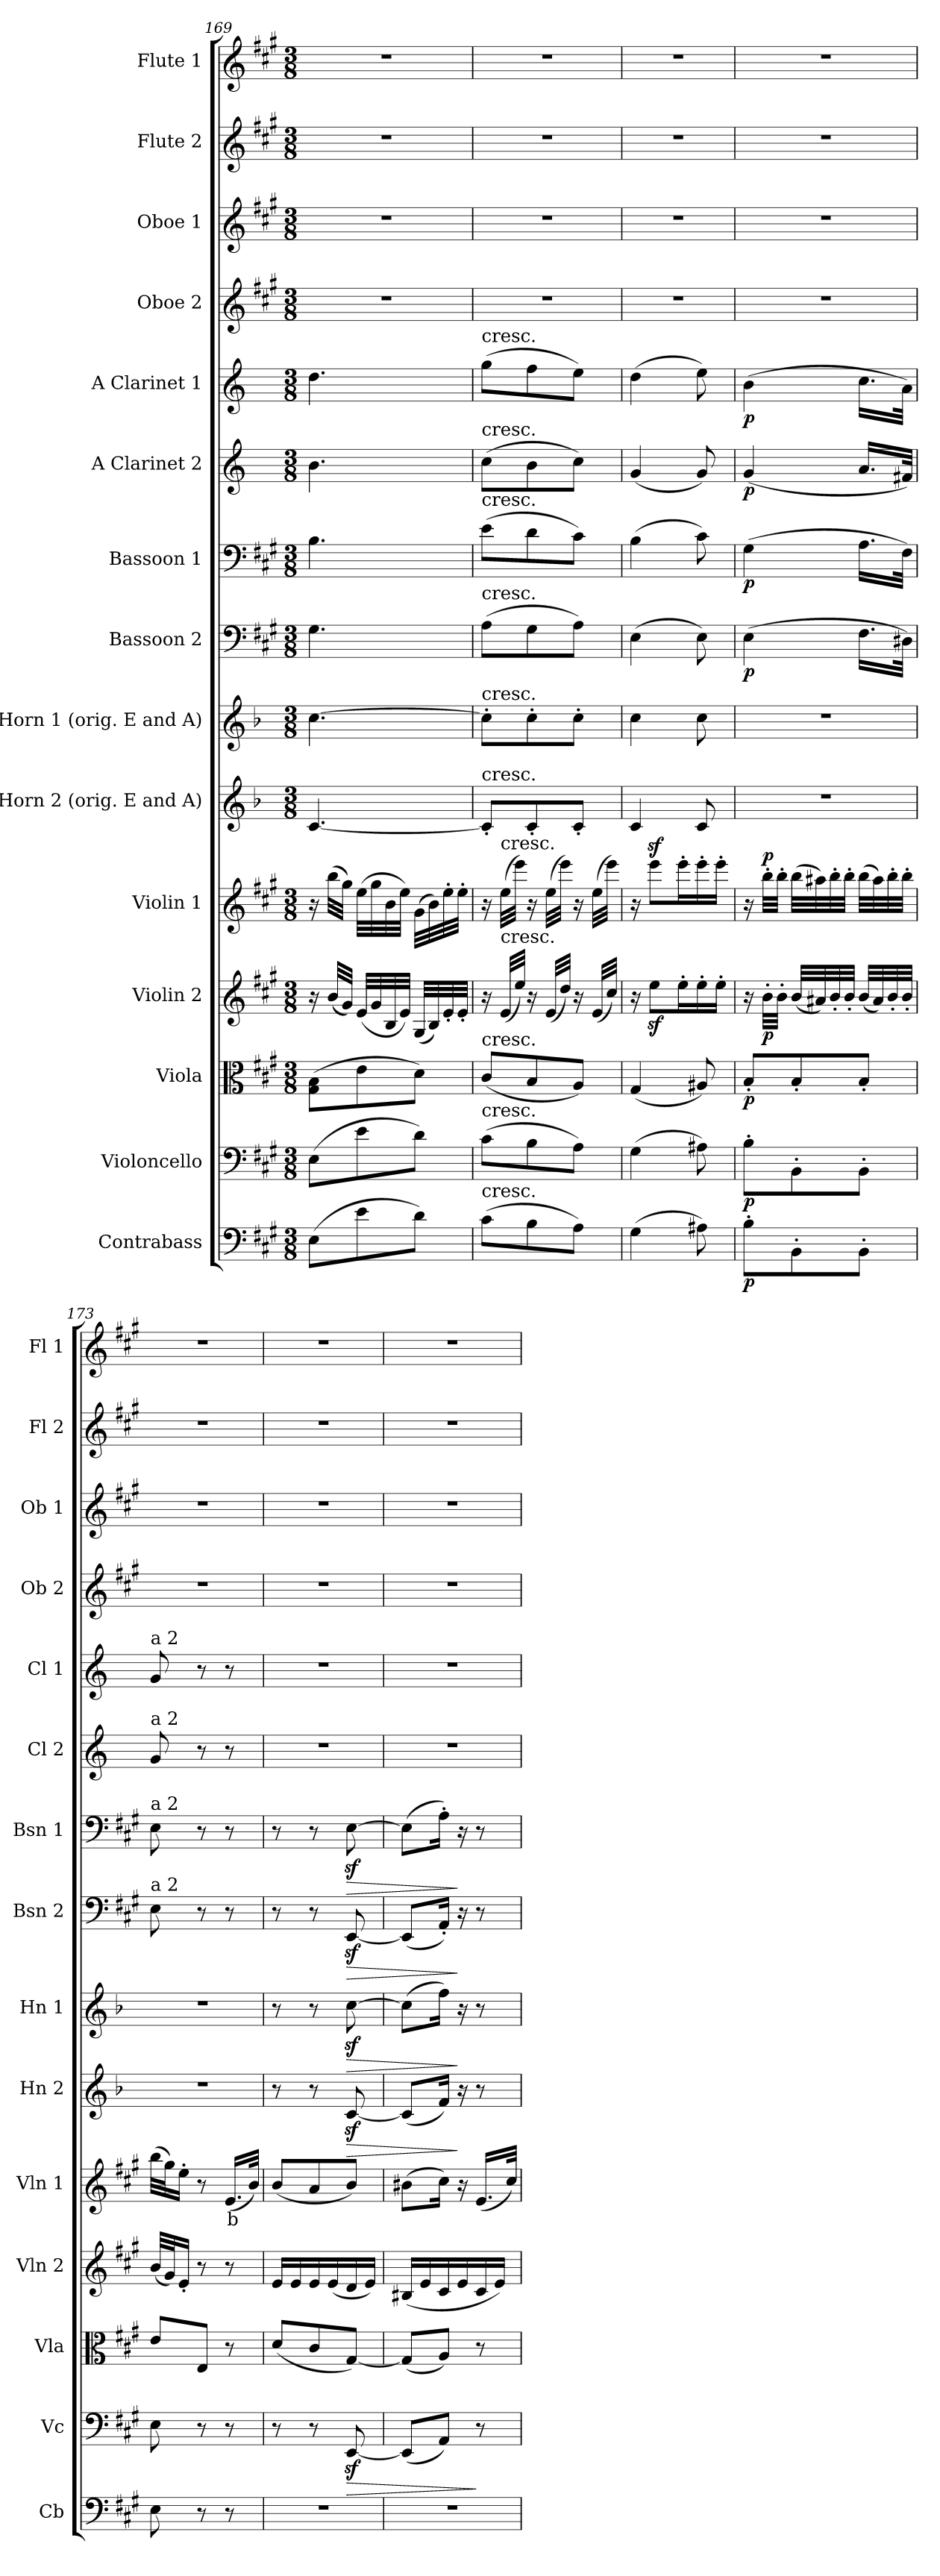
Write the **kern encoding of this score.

**kern	**dynam	**kern	**dynam	**kern	**dynam	**kern	**dynam	**kern	**text	**dynam	**kern	**dynam	**kern	**dynam	**kern	**dynam	**kern	**dynam	**kern	**dynam	**kern	**dynam	**kern	**kern	**kern	**kern
*part15	*part15	*part14	*part14	*part13	*part13	*part12	*part12	*part11	*part11	*part11	*part10	*part10	*part9	*part9	*part8	*part8	*part7	*part7	*part6	*part6	*part5	*part5	*part4	*part3	*part2	*part1
*staff15	*staff15	*staff14	*staff14	*staff13	*staff13	*staff12	*staff12	*staff11	*staff11	*staff11	*staff10	*staff10	*staff9	*staff9	*staff8	*staff8	*staff7	*staff7	*staff6	*staff6	*staff5	*staff5	*staff4	*staff3	*staff2	*staff1
*I"Contrabass	*	*I"Violoncello	*	*I"Viola	*	*I"Violin 2	*	*I"Violin 1	*	*	*I"E Horn 2 (orig. E and A)	*	*I"E Horn 1 (orig. E and A)	*	*I"Bassoon 2	*	*I"Bassoon 1	*	*I"A Clarinet 2	*	*I"A Clarinet 1	*	*I"Oboe 2	*I"Oboe 1	*I"Flute 2	*I"Flute 1
*I'Cb	*	*I'Vc	*	*I'Vla	*	*I'Vln 2	*	*I'Vln 1	*	*	*I'Hn 2	*	*I'Hn 1	*	*I'Bsn 2	*	*I'Bsn 1	*	*I'Cl 2	*	*I'Cl 1	*	*I'Ob 2	*I'Ob 1	*I'Fl 2	*I'Fl 1
*clefF4	*	*clefF4	*	*clefC3	*	*clefG2	*	*clefG2	*	*	*clefG2	*	*clefG2	*	*clefF4	*	*clefF4	*	*clefG2	*	*clefG2	*	*clefG2	*clefG2	*clefG2	*clefG2
*ITrd7c12	*	*	*	*	*	*	*	*	*	*	*ITrd5c8	*	*ITrd5c8	*	*	*	*	*	*ITrd2c3	*	*ITrd2c3	*	*	*	*	*
*k[f#c#g#]	*	*k[f#c#g#]	*	*k[f#c#g#]	*	*k[f#c#g#]	*	*k[f#c#g#]	*	*	*k[f#c#g#]	*	*k[f#c#g#]	*	*k[f#c#g#]	*	*k[f#c#g#]	*	*k[f#c#g#]	*	*k[f#c#g#]	*	*k[f#c#g#]	*k[f#c#g#]	*k[f#c#g#]	*k[f#c#g#]
*M3/8	*	*M3/8	*	*M3/8	*	*M3/8	*	*M3/8	*	*	*M3/8	*	*M3/8	*	*M3/8	*	*M3/8	*	*M3/8	*	*M3/8	*	*M3/8	*M3/8	*M3/8	*M3/8
=169	=169	=169	=169	=169	=169	=169	=169	=169	=169	=169	=169	=169	=169	=169	=169	=169	=169	=169	=169	=169	=169	=169	=169	=169	=169	=169
(8EE\L	.	(8E\L	.	(8G#\ 8B\L	.	16r	.	16r	.	.	[4.E/	.	[4.e\	.	4.G#\	.	4.B\	.	4.g#\	.	4.b\	.	4.r	4.r	4.r	4.r
.	.	.	.	.	.	(32b/LLL	.	(32bb\LLL	.	.	.	.	.	.	.	.	.	.	.	.	.	.	.	.	.	.
.	.	.	.	.	.	32g#/JJJ)	.	32gg#\JJJ)	.	.	.	.	.	.	.	.	.	.	.	.	.	.	.	.	.	.
8E\	.	8e\	.	8e\	.	(32e/LLL	.	(32ee\LLL	.	.	.	.	.	.	.	.	.	.	.	.	.	.	.	.	.	.
.	.	.	.	.	.	32g#/	.	32gg#\	.	.	.	.	.	.	.	.	.	.	.	.	.	.	.	.	.	.
.	.	.	.	.	.	32B/	.	32b\	.	.	.	.	.	.	.	.	.	.	.	.	.	.	.	.	.	.
.	.	.	.	.	.	32e/JJJ)	.	32ee\JJJ)	.	.	.	.	.	.	.	.	.	.	.	.	.	.	.	.	.	.
8D\J)	.	8d\J)	.	8d\J)	.	(32G#/LLL	.	(32g#\LLL	.	.	.	.	.	.	.	.	.	.	.	.	.	.	.	.	.	.
.	.	.	.	.	.	32B/)	.	32b\)	.	.	.	.	.	.	.	.	.	.	.	.	.	.	.	.	.	.
.	.	.	.	.	.	32e'/	.	32ee'\	.	.	.	.	.	.	.	.	.	.	.	.	.	.	.	.	.	.
.	.	.	.	.	.	32e'/JJJ	.	32ee'\JJJ	.	.	.	.	.	.	.	.	.	.	.	.	.	.	.	.	.	.
=170	=170	=170	=170	=170	=170	=170	=170	=170	=170	=170	=170	=170	=170	=170	=170	=170	=170	=170	=170	=170	=170	=170	=170	=170	=170	=170
!	!	!	!	!	!	!	!	!	!	!	!	!	!	!	!	!	!	!	!	!	!LO:TX:a:t=cresc.	!	!	!	!	!
!	!	!	!	!	!	!	!	!	!	!	!	!	!	!	!	!	!	!	!LO:TX:a:t=cresc.	!	!	!	!	!	!	!
!	!	!	!	!	!	!	!	!	!	!	!	!	!	!	!	!	!LO:TX:a:t=cresc.	!	!	!	!	!	!	!	!	!
!	!	!	!	!	!	!	!	!	!	!	!	!	!	!	!LO:TX:a:t=cresc.	!	!	!	!	!	!	!	!	!	!	!
!	!	!	!	!	!	!	!	!	!	!	!	!	!LO:TX:a:t=cresc.	!	!	!	!	!	!	!	!	!	!	!	!	!
!	!	!	!	!	!	!	!	!	!	!	!LO:TX:a:t=cresc.	!	!	!	!	!	!	!	!	!	!	!	!	!	!	!
!	!	!	!	!LO:TX:a:t=cresc.	!	!	!	!	!	!	!	!	!	!	!	!	!	!	!	!	!	!	!	!	!	!
!	!	!LO:TX:a:t=cresc.	!	!	!	!	!	!	!	!	!	!	!	!	!	!	!	!	!	!	!	!	!	!	!	!
!LO:TX:a:t=cresc.	!	!	!	!	!	!	!	!	!	!	!	!	!	!	!	!	!	!	!	!	!	!	!	!	!	!
(8C#\L	.	(8c#\L	.	(8c#/L	.	16r	.	16r	.	.	8E'/L]	.	8e'\L]	.	(8A\L	.	(8e\L	.	(8a\L	.	(8ee\L	.	4.r	4.r	4.r	4.r
!	!	!	!	!	!	!	!	!LO:TX:a:t=cresc.	!	!	!	!	!	!	!	!	!	!	!	!	!	!	!	!	!	!
!	!	!	!	!	!	!LO:TX:a:t=cresc.	!	!	!	!	!	!	!	!	!	!	!	!	!	!	!	!	!	!	!	!
.	.	.	.	.	.	(32e/LLL	.	(32ee\LLL	.	.	.	.	.	.	.	.	.	.	.	.	.	.	.	.	.	.
.	.	.	.	.	.	32ee/JJJ)	.	32eee\JJJ)	.	.	.	.	.	.	.	.	.	.	.	.	.	.	.	.	.	.
8BB\	.	8B\	.	8B/	.	16r	.	16r	.	.	8E'/	.	8e'\	.	8G#\	.	8d\	.	8g#\	.	8dd\	.	.	.	.	.
.	.	.	.	.	.	(32e/LLL	.	(32ee\LLL	.	.	.	.	.	.	.	.	.	.	.	.	.	.	.	.	.	.
.	.	.	.	.	.	32dd/JJJ)	.	32eee\JJJ)	.	.	.	.	.	.	.	.	.	.	.	.	.	.	.	.	.	.
8AA\J)	.	8A\J)	.	8A/J)	.	16r	.	16r	.	.	8E'/J	.	8e'\J	.	8A\J)	.	8c#\J)	.	8a\J)	.	8cc#\J)	.	.	.	.	.
.	.	.	.	.	.	(32e/LLL	.	(32ee\LLL	.	.	.	.	.	.	.	.	.	.	.	.	.	.	.	.	.	.
.	.	.	.	.	.	32cc#/JJJ)	.	32eee\JJJ)	.	.	.	.	.	.	.	.	.	.	.	.	.	.	.	.	.	.
!!LO:PB:g=z
=171	=171	=171	=171	=171	=171	=171	=171	=171	=171	=171	=171	=171	=171	=171	=171	=171	=171	=171	=171	=171	=171	=171	=171	=171	=171	=171
(4GG#\	.	(4G#\	.	(4G#/	.	16r	.	16r	.	.	4E/	.	4e\	.	(4E\	.	(4B\	.	(4e/	.	(4b\	.	4.r	4.r	4.r	4.r
.	.	.	.	.	.	8eez<\L	.	8eeez<\L	.	.	.	.	.	.	.	.	.	.	.	.	.	.	.	.	.	.
.	.	.	.	.	.	16ee'\L	.	16eee'\L	.	.	.	.	.	.	.	.	.	.	.	.	.	.	.	.	.	.
8AA#X\)	.	8A#X\)	.	8A#X/)	.	16ee'\	.	16eee'\	.	.	8E/	.	8e\	.	8E\)	.	8c#\)	.	8e/)	.	8cc#\)	.	.	.	.	.
.	.	.	.	.	.	16ee'\JJ	.	16eee'\JJ	.	.	.	.	.	.	.	.	.	.	.	.	.	.	.	.	.	.
=172	=172	=172	=172	=172	=172	=172	=172	=172	=172	=172	=172	=172	=172	=172	=172	=172	=172	=172	=172	=172	=172	=172	=172	=172	=172	=172
!	!LO:DY:b	!	!LO:DY:b	!	!LO:DY:b	!	!	!	!	!	!	!	!	!	!	!LO:DY:b	!	!LO:DY:b	!	!LO:DY:b	!	!LO:DY:b	!	!	!	!
8BB'\L	p	8B'\L	p	8B'/L	p	16r	.	16r	.	.	4.r	.	4.r	.	(4E\	p	(4G#\	p	(4e/	p	(4g#\	p	4.r	4.r	4.r	4.r
!	!	!	!	!	!	!	!LO:DY:b	!	!	!LO:DY:b	!	!	!	!	!	!	!	!	!	!	!	!	!	!	!	!
.	.	.	.	.	.	32b'\LLL	p	32bb'\LLL	.	p	.	.	.	.	.	.	.	.	.	.	.	.	.	.	.	.
.	.	.	.	.	.	32b'\JJJ	.	32bb'\JJJ	.	.	.	.	.	.	.	.	.	.	.	.	.	.	.	.	.	.
8BBB'\	.	8BB'\	.	8B'/	.	(32b/LLL	.	(32bb\LLL	.	.	.	.	.	.	.	.	.	.	.	.	.	.	.	.	.	.
.	.	.	.	.	.	32a#X/)	.	32aa#X\)	.	.	.	.	.	.	.	.	.	.	.	.	.	.	.	.	.	.
.	.	.	.	.	.	32b'/	.	32bb'\	.	.	.	.	.	.	.	.	.	.	.	.	.	.	.	.	.	.
.	.	.	.	.	.	32b'/JJJ	.	32bb'\JJJ	.	.	.	.	.	.	.	.	.	.	.	.	.	.	.	.	.	.
8BBB'\J	.	8BB'\J	.	8B'/J	.	(32b/LLL	.	(32bb\LLL	.	.	.	.	.	.	16.F#\LL	.	16.A\LL	.	16.f#/LL	.	16.a\LL	.	.	.	.	.
.	.	.	.	.	.	32a#/)	.	32aa#\)	.	.	.	.	.	.	.	.	.	.	.	.	.	.	.	.	.	.
.	.	.	.	.	.	32b'/	.	32bb'\	.	.	.	.	.	.	.	.	.	.	.	.	.	.	.	.	.	.
.	.	.	.	.	.	32b'/JJJ	.	32bb'\JJJ	.	.	.	.	.	.	32D#X\JJk)	.	32F#\JJk)	.	32d#X/JJk)	.	32f#\JJk)	.	.	.	.	.
=173	=173	=173	=173	=173	=173	=173	=173	=173	=173	=173	=173	=173	=173	=173	=173	=173	=173	=173	=173	=173	=173	=173	=173	=173	=173	=173
!	!	!	!	!	!	!	!	!	!	!	!	!	!	!	!	!	!	!	!	!	!LO:TX:a:t=a 2	!	!	!	!	!
!	!	!	!	!	!	!	!	!	!	!	!	!	!	!	!	!	!	!	!LO:TX:a:t=a 2	!	!	!	!	!	!	!
!	!	!	!	!	!	!	!	!	!	!	!	!	!	!	!	!	!LO:TX:a:t=a 2	!	!	!	!	!	!	!	!	!
!	!	!	!	!	!	!	!	!	!	!	!	!	!	!	!LO:TX:a:t=a 2	!	!	!	!	!	!	!	!	!	!	!
8EE\	.	8E\	.	8e/L	.	(32b/LLL	.	(32bb\LLL	.	.	4.r	.	4.r	.	8E\	.	8E\	.	8e/	.	8e/	.	4.r	4.r	4.r	4.r
.	.	.	.	.	.	32g#/J)	.	32gg#\J)	.	.	.	.	.	.	.	.	.	.	.	.	.	.	.	.	.	.
.	.	.	.	.	.	16e'/JJ	.	16ee'\JJ	.	.	.	.	.	.	.	.	.	.	.	.	.	.	.	.	.	.
8r	.	8r	.	8E/J	.	8r	.	8r	.	.	.	.	.	.	8r	.	8r	.	8r	.	8r	.	.	.	.	.
!	!	!	!	!	!	!	!	!	!LO:LY:b:color=#FF0000	!	!	!	!	!	!	!	!	!	!	!	!	!	!	!	!	!
8r	.	8r	.	8r	.	8r	.	(16.e/LL	b	.	.	.	.	.	8r	.	8r	.	8r	.	8r	.	.	.	.	.
.	.	.	.	.	.	.	.	32b/JJk)	.	.	.	.	.	.	.	.	.	.	.	.	.	.	.	.	.	.
=174	=174	=174	=174	=174	=174	=174	=174	=174	=174	=174	=174	=174	=174	=174	=174	=174	=174	=174	=174	=174	=174	=174	=174	=174	=174	=174
4.r	.	8r	.	(8d/L	.	16e/LL	.	(8b/L	.	.	8r	.	8r	.	8r	.	8r	.	4.r	.	4.r	.	4.r	4.r	4.r	4.r
.	.	.	.	.	.	16e/	.	.	.	.	.	.	.	.	.	.	.	.	.	.	.	.	.	.	.	.
.	.	8r	.	8c#/	.	16e/	.	8a/	.	.	8r	.	8r	.	8r	.	8r	.	.	.	.	.	.	.	.	.
.	.	.	.	.	.	(16e/	.	.	.	.	.	.	.	.	.	.	.	.	.	.	.	.	.	.	.	.
!	!	!	!LO:HP:b	!	!	!	!	!	!	!	!	!LO:HP:b	!	!LO:HP:b	!	!LO:HP:b	!	!LO:HP:b	!	!	!	!	!	!	!	!
.	.	[8EEz</	>	[8G#/J)	.	16d/	.	8b/J)	.	.	[8Ez</	>	[8ez<\	>	[8EEz</	>	[8Ez<\	>	.	.	.	.	.	.	.	.
.	.	.	.	.	.	16e/JJ)	.	.	.	.	.	.	.	.	.	.	.	.	.	.	.	.	.	.	.	.
=175	=175	=175	=175	=175	=175	=175	=175	=175	=175	=175	=175	=175	=175	=175	=175	=175	=175	=175	=175	=175	=175	=175	=175	=175	=175	=175
4.r	.	(8EE/L]	.	(8G#/L]	.	(16B#X/LL	.	(8b#X\L	.	.	(8E/L]	.	(8e\L]	.	(8EE/L]	.	(8E\L]	.	4.r	.	4.r	.	4.r	4.r	4.r	4.r
.	.	.	.	.	.	16e/	.	.	.	.	.	.	.	.	.	.	.	.	.	.	.	.	.	.	.	.
.	.	8AA/J)	.	8A/J)	.	16c#/	.	16cc#\Jk)	.	.	16A/Jk)	.	16a\Jk)	.	16AA'/Jk)	.	16A'\Jk)	.	.	.	.	.	.	.	.	.
.	.	.	.	.	.	16e/	.	16r	.	.	16r	]	16r	]	16r	]	16r	]	.	.	.	.	.	.	.	.
.	.	8r	]	8r	.	16c#/	.	(16.e/LL	.	.	8r	.	8r	.	8r	.	8r	.	.	.	.	.	.	.	.	.
.	.	.	.	.	.	16e/JJ)	.	.	.	.	.	.	.	.	.	.	.	.	.	.	.	.	.	.	.	.
.	.	.	.	.	.	.	.	32cc#/JJk)	.	.	.	.	.	.	.	.	.	.	.	.	.	.	.	.	.	.
=	=	=	=	=	=	=	=	=	=	=	=	=	=	=	=	=	=	=	=	=	=	=	=	=	=	=
*-	*-	*-	*-	*-	*-	*-	*-	*-	*-	*-	*-	*-	*-	*-	*-	*-	*-	*-	*-	*-	*-	*-	*-	*-	*-	*-
